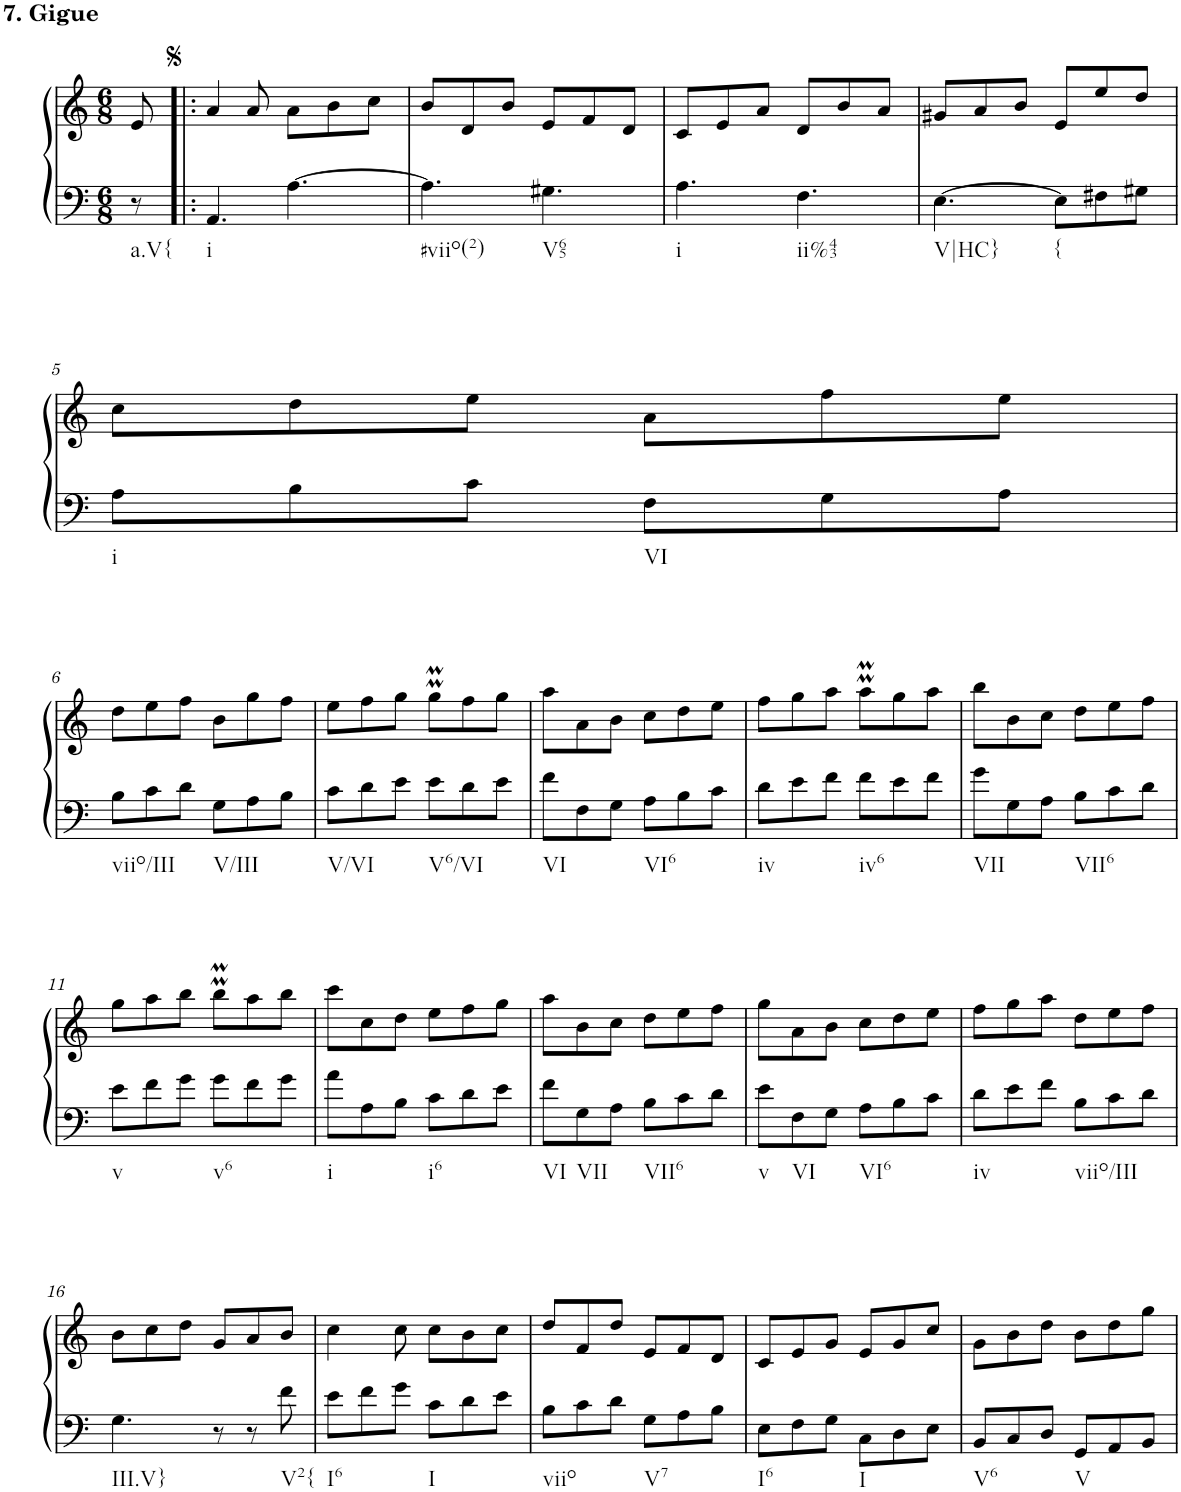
**kern	**kern
*part1	*part1
*staff2	*staff1
*I"Klavier linke Hand	*
*clefF4	*clefG2
*k[]	*k[]
*M6/8	*M6/8
=	=
!	!LO:TX:a:B:t=7. Gigue
!LO:TX:b:t=a.V{	!
8r	8e/
=1!|:	=1!|:
!LO:TX:b:t=i	!
4.AA/	4a/
.	8a/
[4.A\	8a\L
.	8b\
.	8cc\J
=2	=2
!LO:TX:b:t=#viio(2)	!
4.A\]	8b/L
.	8d/
.	8b/J
!LO:TX:b:t=V65	!
4.G#X\	8e/L
.	8f/
.	8d/J
=3	=3
!LO:TX:b:t=i	!
4.A\	8c/L
.	8e/
.	8a/J
!LO:TX:b:t=ii%43	!
4.F\	8d/L
.	8b/
.	8a/J
=4	=4
!LO:TX:b:t=V|HC}	!
[4.E\	8g#X/L
.	8a/
.	8b/J
!LO:TX:b:t={	!
8E\L]	8e/L
8F#X\	8ee/
8G#X\J	8dd/J
!!LO:LB:g=z
=5	=5
!LO:TX:b:t=i	!
8A\L	8cc\L
8B\	8dd\
8c\J	8ee\J
!LO:TX:b:t=VI	!
8F\L	8a\L
8G\	8ff\
8A\J	8ee\J
!!LO:LB:g=z
=6	=6
!LO:TX:b:t=viio/III	!
8B\L	8dd\L
8c\	8ee\
8d\J	8ff\J
!LO:TX:b:t=V/III	!
8G\L	8b\L
8A\	8gg\
8B\J	8ff\J
=7	=7
!LO:TX:b:t=V/VI	!
8c\L	8ee\L
8d\	8ff\
8e\J	8gg\J
!LO:TX:b:t=V6/VI	!
8e\L	8ggMM\L
8d\	8ff\
8e\J	8gg\J
=8	=8
!LO:TX:b:t=VI	!
8f\L	8aa\L
8F\	8a\
8G\J	8b\J
!LO:TX:b:t=VI6	!
8A\L	8cc\L
8B\	8dd\
8c\J	8ee\J
=9	=9
!LO:TX:b:t=iv	!
8d\L	8ff\L
8e\	8gg\
8f\J	8aa\J
!LO:TX:b:t=iv6	!
8f\L	8aaMM\L
8e\	8gg\
8f\J	8aa\J
=10	=10
!LO:TX:b:t=VII	!
8g\L	8bb\L
8G\	8b\
8A\J	8cc\J
!LO:TX:b:t=VII6	!
8B\L	8dd\L
8c\	8ee\
8d\J	8ff\J
!!LO:LB:g=z
=11	=11
!LO:TX:b:t=v	!
8e\L	8gg\L
8f\	8aa\
8g\J	8bb\J
!LO:TX:b:t=v6	!
8g\L	8bbmm\L
8f\	8aa\
8g\J	8bb\J
=12	=12
!LO:TX:b:t=i	!
8a\L	8ccc\L
8A\	8cc\
8B\J	8dd\J
!LO:TX:b:t=i6	!
8c\L	8ee\L
8d\	8ff\
8e\J	8gg\J
=13	=13
!LO:TX:b:t=VI	!
8f\L	8aa\L
!LO:TX:b:t=VII	!
8G\	8b\
8A\J	8cc\J
!LO:TX:b:t=VII6	!
8B\L	8dd\L
8c\	8ee\
8d\J	8ff\J
=14	=14
!LO:TX:b:t=v	!
8e\L	8gg\L
!LO:TX:b:t=VI	!
8F\	8a\
8G\J	8b\J
!LO:TX:b:t=VI6	!
8A\L	8cc\L
8B\	8dd\
8c\J	8ee\J
=15	=15
!LO:TX:b:t=iv	!
8d\L	8ff\L
8e\	8gg\
8f\J	8aa\J
!LO:TX:b:t=viio/III	!
8B\L	8dd\L
8c\	8ee\
8d\J	8ff\J
!!LO:LB:g=z
=16	=16
!LO:TX:b:t=III.V}	!
4.G\	8b\L
.	8cc\
.	8dd\J
8r	8g/L
8r	8a/
!LO:TX:b:t=V2{	!
8f\	8b/J
=17	=17
!LO:TX:b:t=I6	!
8e\L	4cc\
8f\	.
8g\J	8cc\
!LO:TX:b:t=I	!
8c\L	8cc\L
8d\	8b\
8e\J	8cc\J
=18	=18
!LO:TX:b:t=viio	!
8B\L	8dd/L
8c\	8f/
8d\J	8dd/J
!LO:TX:b:t=V7	!
8G\L	8e/L
8A\	8f/
8B\J	8d/J
=19	=19
!LO:TX:b:t=I6	!
8E\L	8c/L
8F\	8e/
8G\J	8g/J
!LO:TX:b:t=I	!
8C\L	8e/L
8D\	8g/
8E\J	8cc/J
=20	=20
!LO:TX:b:t=V6	!
8BB/L	8g\L
8C/	8b\
8D/J	8dd\J
!LO:TX:b:t=V	!
8GG/L	8b\L
8AA/	8dd\
8BB/J	8gg\J
=	=
*-	*-
